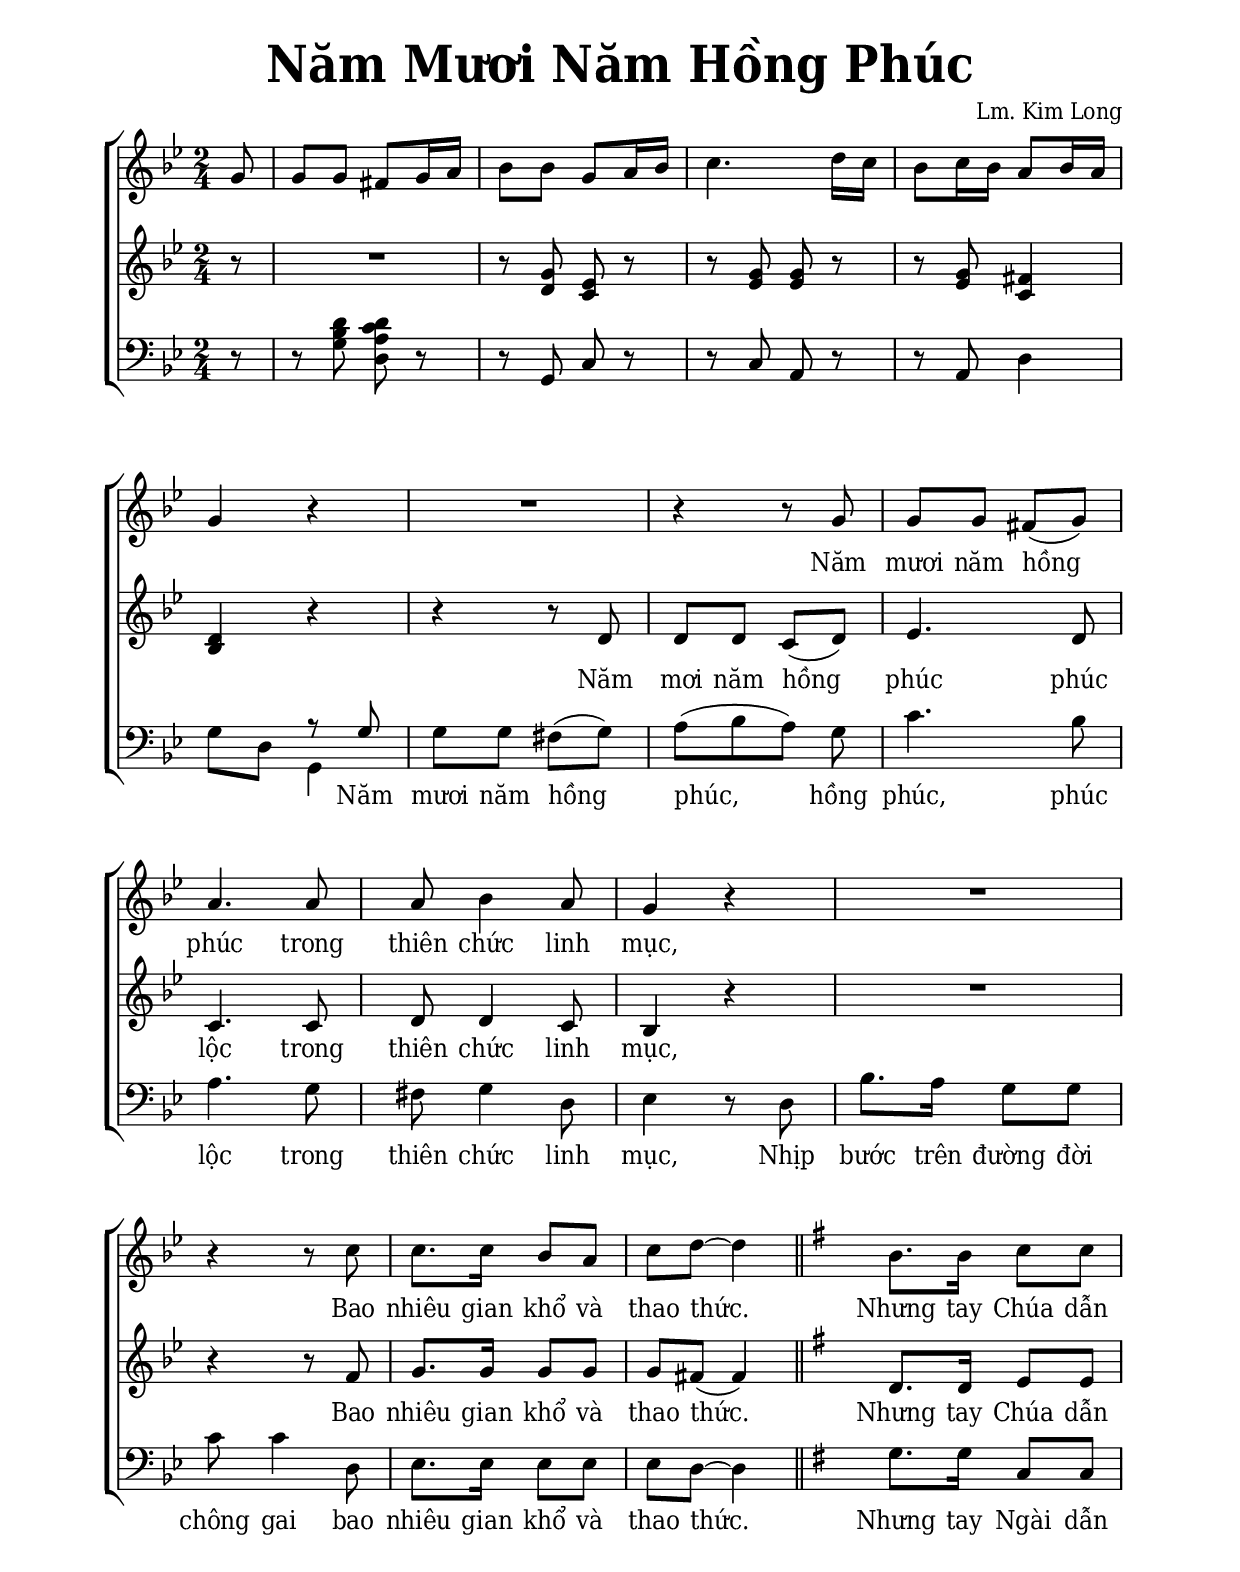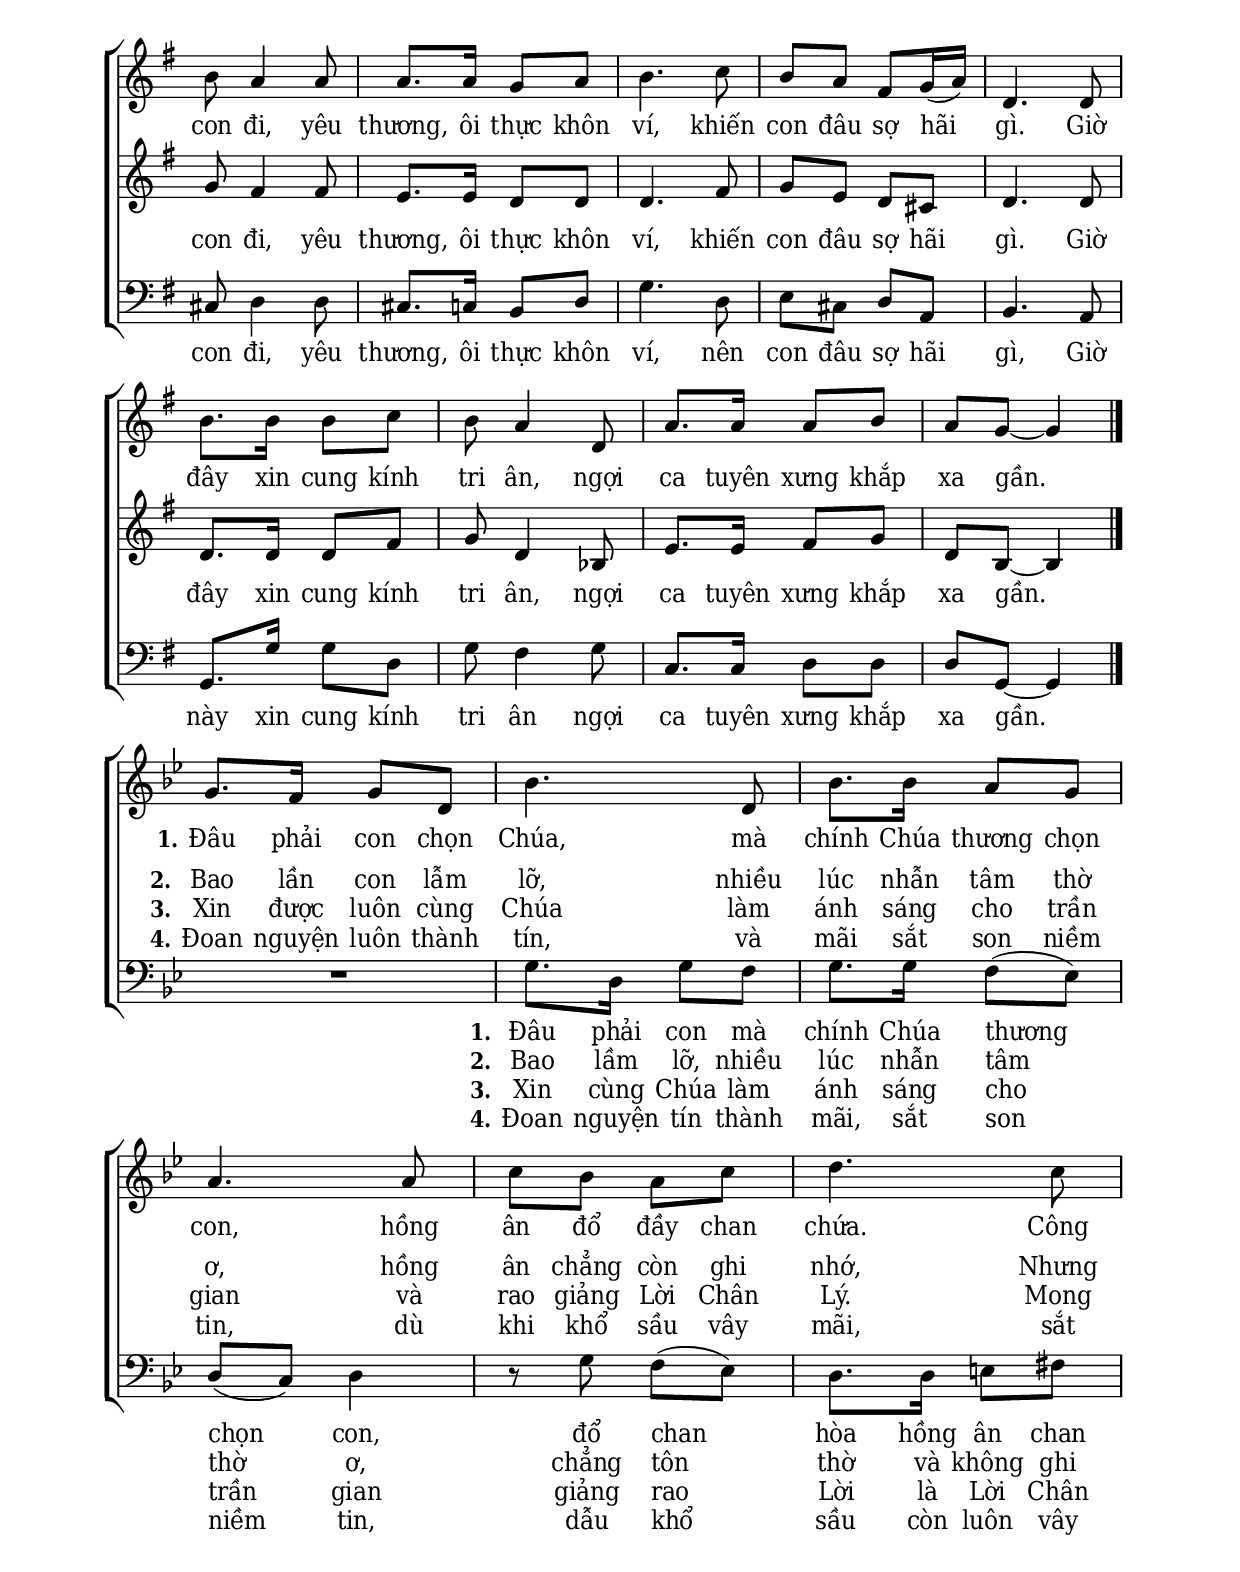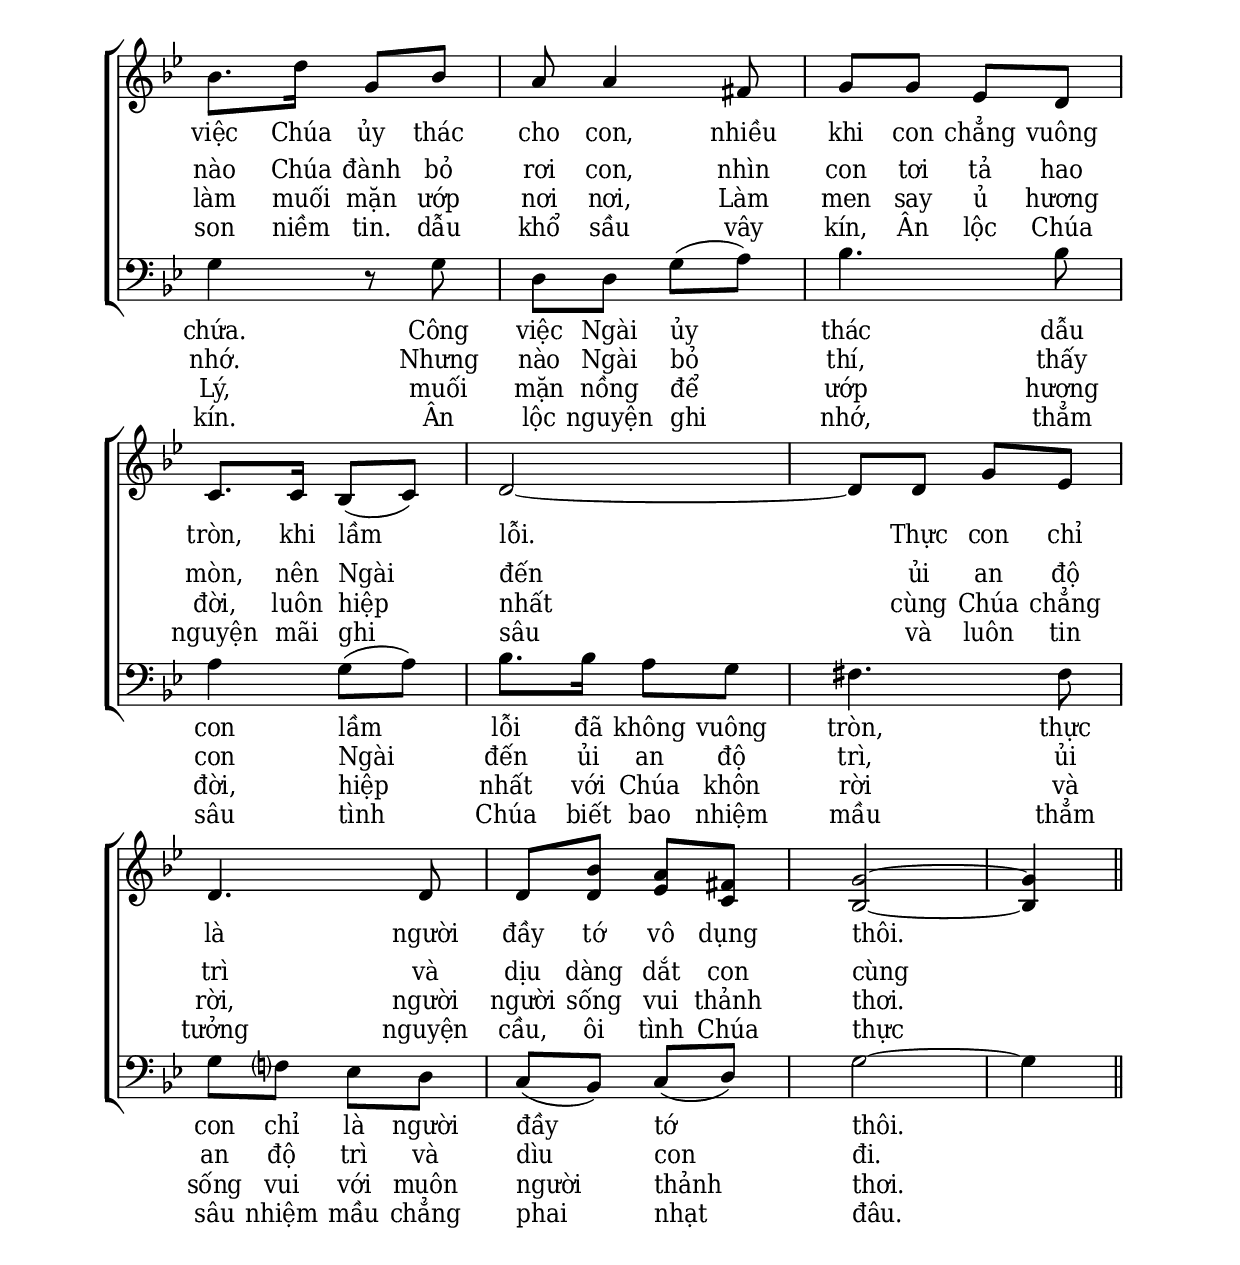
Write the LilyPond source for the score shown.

% Cài đặt chung
\version "2.22.1"
\include "english.ly"

\header {
  title = \markup { \fontsize #3 "Năm Mươi Năm Hồng Phúc" }
  composer = "Lm. Kim Long"
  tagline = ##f
}

% Nhạc
nhacDiepKhucSop = \relative c'' {
  \set Staff.printKeyCancellation = ##f
  \set Staff.explicitKeySignatureVisibility = #end-of-line-invisible
  \partial 8 g8 |
  g g fs g16 a |
  bf8 bf g a16 bf |
  c4. d16 c |
  bf8 c16 bf a8 bf16 a | \break
  g4 r |
  R2
  r4 r8 g |
  g8 g fs (g) |
  a4. a8 |
  a bf4 a8 |
  g4 r |
  R2
  r4 r8 c |
  c8. c16 bf8 a |
  c d ~ d4 \bar "||"
  
  \key g \major
  b8. b16 c8 c |
  b8 a4 a8 |
  a8. a16 g8 a |
  b4. c8 |
  b a fs g16 (a) |
  d,4. d8 |
  b'8. b16 b8 c |
  b a4 d,8 |
  a'8. a16 a8 b |
  a g ~ g4 \bar "|." \break
  
  \key bf \major
  g8. f16 g8 d |
  bf'4. d,8 |
  bf'8. bf16 a8 g |
  a4. a8 |
  c8 bf a c |
  d4. c8 |
  bf8. d16 g,8 bf |
  a a4 fs8 |
  g g ef d |
  c8. c16 bf8 (c) |
  d2 ~ |
  d8 d g ef |
  d4. d8 |
  d
  <<
    {
      bf' a fs |
      g2 ~ |
      g4
    }
    {
      d8 ef c |
      bf2 ~ |
      bf4
    }
  >>
  \bar "||"
}

nhacDiepKhucAlto = \relative c'' {
  \set Staff.printKeyCancellation = ##f
  \set Staff.explicitKeySignatureVisibility = #end-of-line-invisible
  r8 |
  R2
  r8 <g d> <ef c> r |
  r <g ef> <g ef> r |
  r <g ef> <fs c>4 |
  <d bf> r |
  r r8 d |
  d d c (d) |
  ef4. d8 |
  c4. c8 |
  d d4 c8 |
  bf4 r |
  R2
  r4 r8 f' |
  g8. g16 g8 g |
  g fs (fs4) |
  
  \key g \major
  d8. d16 e8 e |
  g8 fs4 fs8 |
  e8. e16 d8 d |
  d4. fs8 |
  g e d cs |
  d4. d8 |
  d8. d16 d8 fs |
  g d4 bf8 |
  e8. e16 fs8 g |
  d b ~ b4
}

nhacDiepKhucBas = \relative c' {
  \set Staff.printKeyCancellation = ##f
  \set Staff.explicitKeySignatureVisibility = #end-of-line-invisible
  r8 |
  r <d bf g> <d c a d,> r |
  r g,, c r |
  r c a r |
  r a d4 |
  g8 d
  <<
    {
      \voiceOne
      r g
    }
    \new Voice = "splitpart" {
      \voiceTwo
      g,4
    }
  >>
  \oneVoice
  g'8 g fs (g) |
  a ([bf a]) g |
  c4. bf8 |
  a4. g8 |
  fs g4 d8 |
  ef4 r8 d |
  bf'8. a16 g8 g |
  c c4 d,8 |
  ef8. ef16 ef8 ef |
  ef d ~ d4 |
  
  \key g \major
  g8. g16 c,8 c |
  cs d4 d8 |
  cs8. c!16 b8 d |
  g4. d8 |
  e cs d a |
  b4. a8 |
  g8. g'16 g8 d |
  g fs4 g8 |
  c,8. c16 d8 d |
  d g, ~ g4 |
  
  \key bf \major
  R2
  g'8. d16 g8 f |
  g8. g16 f8 (ef) |
  d (c) d4 |
  r8 g f (ef) |
  d8. d16 e!8 fs |
  g4 r8 g |
  d d g (a) |
  bf4. bf8 |
  a4 g8 (a) |
  bf8. bf16 a8 g |
  fs4. fs8 |
  g f!? ef d |
  c (bf) c (d) |
  g2 ~ |
  g4
}

% Lời
loiDiepKhucSop = \lyricmode {
  \repeat unfold 21 { _ }
  Năm mươi năm hồng phúc
  trong thiên chức linh mục,
  Bao nhiêu gian khổ và thao thức.
  Nhưng tay Chúa dẫn con đi,
  yêu thương, ôi thực khôn ví,
  khiến con đâu sợ hãi gì.
  Giờ đây xin cung kính tri ân,
  ngợi ca tuyên xưng khắp xa gần.
  
  <<
    {
  \set stanza = "1."
  Đâu phải con chọn Chúa,
  mà chính Chúa thương chọn con,
  hồng ân đổ đầy chan chứa.
  Công việc Chúa ủy thác cho con,
  nhiều khi con chẳng vuông tròn,
  khi lầm lỗi.
  Thực con chỉ là người đầy tớ vô dụng thôi.
    }
    \new Lyrics \with {
      alignAboveContext = #"3"
    }{
	    \set associatedVoice = "beSop"
      \set stanza = "2."
      Bao lần con lẫm lỡ,
      nhiều lúc nhẫn tâm thờ ơ,
      hồng ân chẳng còn ghi nhớ,
      Nhưng nào Chúa đành bỏ rơi con,
      nhìn con tơi tả hao mòn,
      nên Ngài đến ủi an độ trì
      và dịu dàng dắt con cùng đi.
    }
    \new Lyrics \with {
      alignAboveContext = #"3"
    }{
	    \set associatedVoice = "beSop"
      \set stanza = "3."
      Xin được luôn cùng Chúa làm ánh sáng
      cho trần gian và rao giảng Lời Chân Lý.
      Mong làm muối mặn ướp nơi nơi,
      Làm men say ủ hương đời,
      luôn hiệp nhất cùng Chúa chẳng rời,
      người người sống vui thảnh thơi.
    }
    \new Lyrics \with {
      alignAboveContext = #"3"
    }{
	    \set associatedVoice = "beSop"
      \set stanza = "4."
      Đoan nguyện luôn thành tín,
      và mãi sắt son niềm tin,
      dù khi khổ sầu vây mãi,
      sắt son niềm tin.
      dẫu khổ sầu vây kín,
      Ân lộc Chúa nguyện mãi ghi sâu
      và luôn tin tưởng nguyện cầu,
      ôi tình Chúa thực muôn nhiệm mầu,
      ngàn đời có phai nhạt đâu.
    }
  >>
}

loiDiepKhucAlto = \lyricmode {
  \repeat unfold 7 { _ }
  Năm mơi năm hồng phúc
  phúc lộc trong thiên chức linh mục,
  Bao nhiêu gian khổ và thao thức.
  Nhưng tay Chúa dẫn con đi,
  yêu thương, ôi thực khôn ví,
  khiến con đâu sợ hãi gì.
  Giờ đây xin cung kính tri ân,
  ngợi ca tuyên xưng khắp xa gần.
}

loiDiepKhucBas = \lyricmode {
  \repeat unfold 10 { _ }
  Năm mươi năm hồng phúc,
  hồng phúc, phúc lộc trong thiên chức linh mục,
  Nhịp bước trên đường đời chông gai
  bao nhiêu gian khổ và thao thức.
  Nhưng tay Ngài dẫn con đi,
  yêu thương, ôi thực khôn ví,
  nên con đâu sợ hãi gì,
  Giờ này xin cung kính tri ân
  ngợi ca tuyên xưng khắp xa gần.
  
  <<
    {
  \set stanza = "1."
  Đâu phải con mà chính Chúa thương chọn con,
  đổ chan hòa hồng ân chan chứa.
  Công việc Ngài ủy thác dẫu con lầm lỗi
  đã không vuông tròn,
  thực con chỉ là người đầy tớ thôi.
    }
    \new Lyrics \with {
      %alignAboveContext = #"2"
    }{
	    \set associatedVoice = "beBas"
      \set stanza = "2."
      Bao lầm lỡ, nhiều lúc nhẫn tâm thờ ơ,
      chẳng tôn thờ và không ghi nhớ.
      Nhưng nào Ngài bỏ thí,
      thấy con Ngài đến ủi an độ trì,
      ủi an độ trì và dìu con đi.
    }
    \new Lyrics \with {
      %alignAboveContext = #"2"
    }{
	    \set associatedVoice = "beBas"
      \set stanza = "3."
      Xin cùng Chúa làm ánh sáng cho trần gian
      giảng rao Lời là Lời Chân Lý,
      muối mặn nồng để ướp hương đời,
      hiệp nhất với Chúa khôn rời
      và sống vui với muôn người thảnh thơi.
    }
    \new Lyrics \with {
      %alignAboveContext = #"2"
    }{
	    \set associatedVoice = "beBas"
      \set stanza = "4."
      Đoan nguyện tín thành mãi,
      sắt son niềm tin,
      dẫu khổ sầu còn luôn vây kín.
      Ân lộc nguyện ghi nhớ,
      thẳm sâu tình Chúa biết bao nhiệm mầu
      thẳm sâu nhiệm mầu chẳng phai nhạt đâu.
    }
  >>
}

loiPhienKhucMot = \lyricmode {
  \set stanza = #"1."
  
}

loiPhienKhucHai = \lyricmode {
  \set stanza = #"2."
  
}

loiPhienKhucBa = \lyricmode {
  \set stanza = #"3."
  
}

% Dàn trang
\paper {
  #(set-paper-size "a4")
  top-margin = 20\mm
  bottom-margin = 20\mm
  left-margin = 20\mm
  right-margin = 20\mm
  indent = #0
  #(define fonts
    (make-pango-font-tree
      "Deja Vu Serif Condensed"
      "Deja Vu Serif Condensed"
      "Deja Vu Serif Condensed"
      (/ 20 20)))
  print-page-number = #f
  page-count = #3
  %systems-per-page = 5
}

TongNhip = {
  \key bf \major \time 2/4
  \set Timing.beamExceptions = #'()
  \set Timing.baseMoment = #(ly:make-moment 1/4)
}

% Đổi kích thước nốt cho bè phụ
notBePhu =
#(define-music-function (font-size music) (number? ly:music?)
   (for-some-music
     (lambda (m)
       (if (music-is-of-type? m 'rhythmic-event)
           (begin
             (set! (ly:music-property m 'tweaks)
                   (cons `(font-size . ,font-size)
                         (ly:music-property m 'tweaks)))
             #t)
           #f))
     music)
   music)

\score {
  \new ChoirStaff <<
    \new Staff = "1" <<
      \new Voice = "beSop" {
        \clef treble \TongNhip \nhacDiepKhucSop
      }
      \new Lyrics \lyricsto beSop \loiDiepKhucSop
    >>
    \new Staff = "2" <<
      \new Voice = "beAlto" {
        \clef treble \TongNhip \nhacDiepKhucAlto
      }
      \new Lyrics \lyricsto beAlto \loiDiepKhucAlto
    >>
    \new Staff = "3" <<
        \clef "bass"
        \new Voice = beBas {
          \TongNhip \nhacDiepKhucBas
        }
      \new Lyrics \lyricsto beBas \loiDiepKhucBas
    >>
  >>
  \layout {
    \override Lyrics.LyricSpace.minimum-distance = #1
    \override Score.BarNumber.break-visibility = ##(#f #f #f)
    \override Score.SpacingSpanner.uniform-stretching = ##t
  }
}
